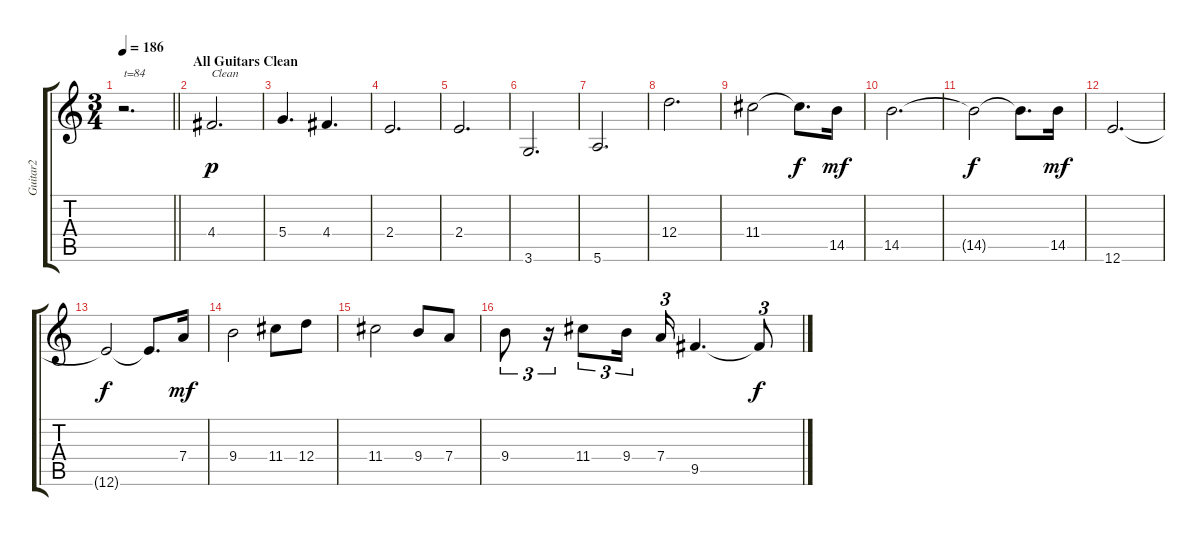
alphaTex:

\track ("Guitar2" "Guitar2") {instrument distortionguitar}
\staff {score tabs}
\tuning (E4 B3 G3 D3 A2 E2) {hide}
\ts (3 4)
\tempo 186
\tempo 84
\tempo 186
\clef g2
\barLineRight lightlight
\ks c
r.2{d txt "t=84" dy p instrument distortionguitar} |
\section ("" "All Guitars Clean")
4.4.2{d txt "Clean" instrument acousticguitarnylon} |
5.4.4{d} 4.4.4{d} |
2.4.2{d} |
2.4.2{d} |
3.6.2{d} |
5.6.2{d} |
12.4.2{d} |
11.4.2 11.4{t}.8{d dy f} 14.5.16{dy mf} |
14.5.2{d} |
14.5{t}.2{dy f} 14.5{t}.8{d} 14.5.16{dy mf} |
12.6.2{d} |
12.6{t}.2{dy f} 12.6{t}.8{d} 7.4.16{dy mf} |
9.4.2 11.4.8 12.4.8 |
11.4.2 9.4.8 7.4.8 |
9.4.8{tu (3 2)} r.16{tu (3 2)} 11.4.8{tu (3 2)} 9.4.16{tu (3 2)} 7.4.16{tu (3 2)} 9.5.4{d} 9.5{t}.8{tu (3 2) dy f}
